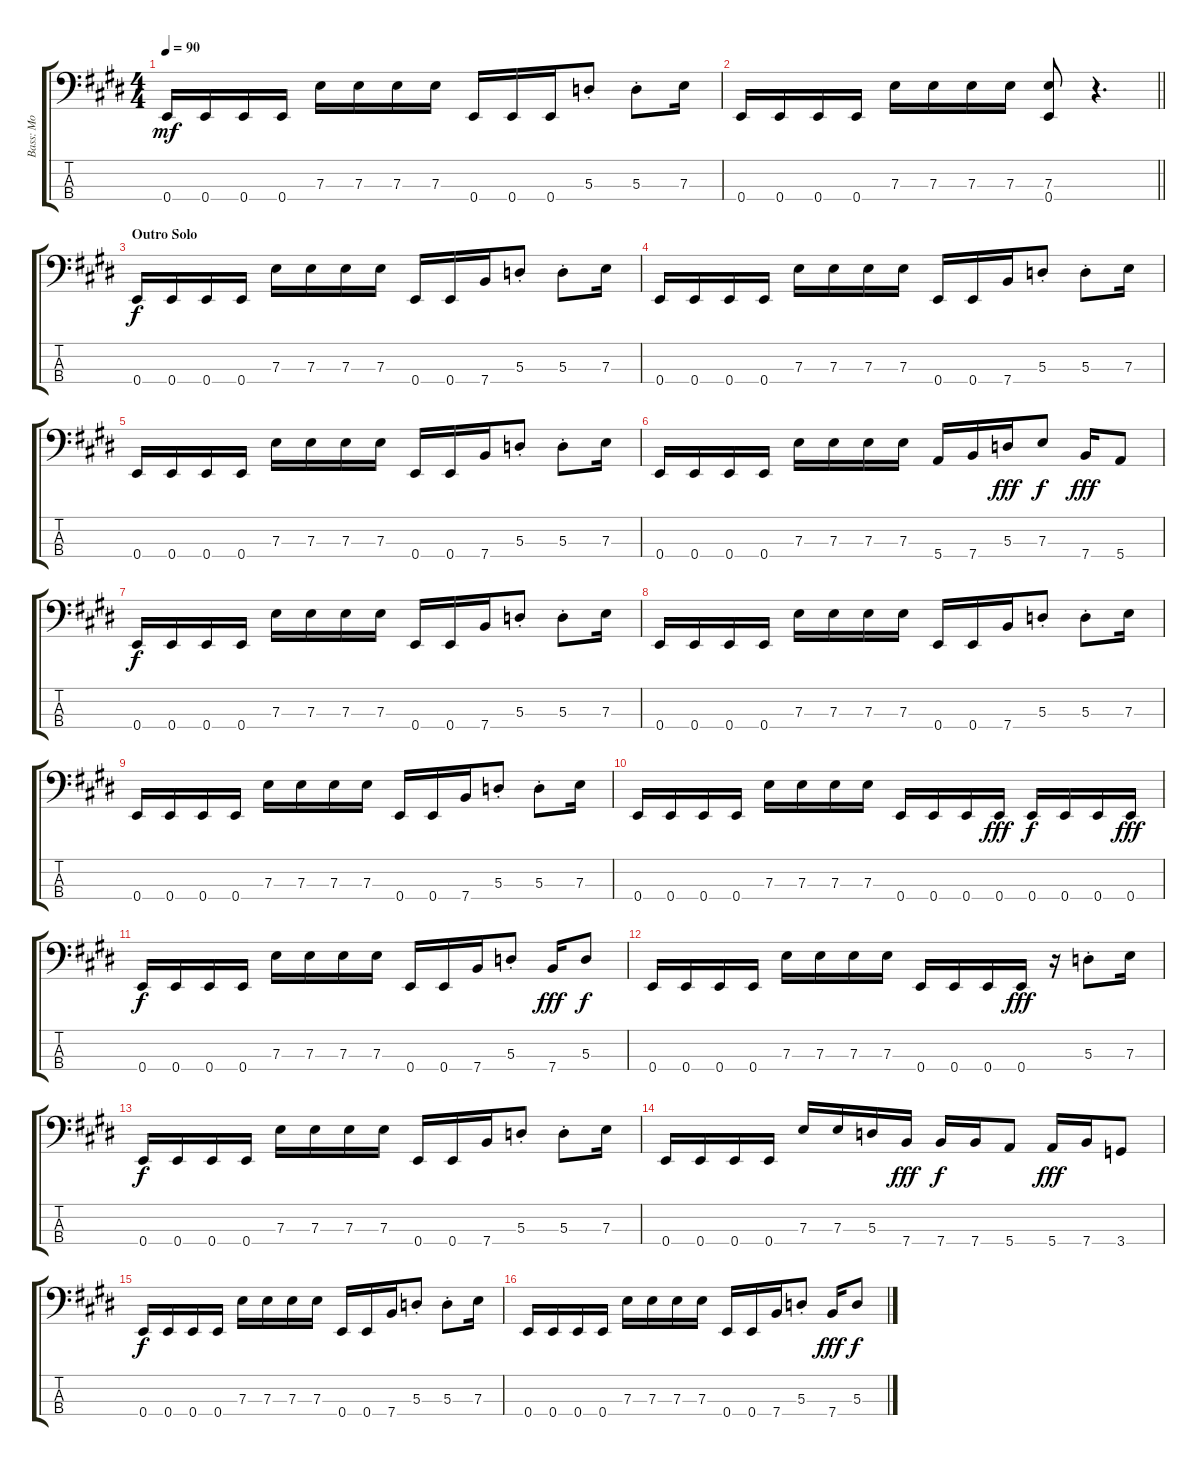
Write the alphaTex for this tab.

\track ("Bass: Mo" "Bass: Mo") {instrument electricbassfinger}
\staff {score tabs}
\tuning (G2 D2 A1 E1) {hide}
\ts (4 4)
\tempo 90
\clef f4
\ks e
0.4.16{dy mf} 0.4.16 0.4.16 0.4.16 7.3.16 7.3.16 7.3.16 7.3.16 0.4.16 0.4.16 0.4.16 5.3{st}.8 5.3{st}.8 7.3.16 |
\barLineRight lightlight
0.4.16 0.4.16 0.4.16 0.4.16 7.3.16 7.3.16 7.3.16 7.3.16 (7.3 0.4).8 r.4{d} |
\section ("" "Outro Solo")
0.4.16{dy f} 0.4.16 0.4.16 0.4.16 7.3.16 7.3.16 7.3.16 7.3.16 0.4.16 0.4.16 7.4.16 5.3{st}.8 5.3{st}.8 7.3.16 |
0.4.16 0.4.16 0.4.16 0.4.16 7.3.16 7.3.16 7.3.16 7.3.16 0.4.16 0.4.16 7.4.16 5.3{st}.8 5.3{st}.8 7.3.16 |
0.4.16 0.4.16 0.4.16 0.4.16 7.3.16 7.3.16 7.3.16 7.3.16 0.4.16 0.4.16 7.4.16 5.3{st}.8 5.3{st}.8 7.3.16 |
0.4.16 0.4.16 0.4.16 0.4.16 7.3.16 7.3.16 7.3.16 7.3.16 5.4.16 7.4.16 5.3.16{dy fff} 7.3.8{dy f} 7.4.16{dy fff} 5.4.8 |
0.4.16{dy f} 0.4.16 0.4.16 0.4.16 7.3.16 7.3.16 7.3.16 7.3.16 0.4.16 0.4.16 7.4.16 5.3{st}.8 5.3{st}.8 7.3.16 |
0.4.16 0.4.16 0.4.16 0.4.16 7.3.16 7.3.16 7.3.16 7.3.16 0.4.16 0.4.16 7.4.16 5.3{st}.8 5.3{st}.8 7.3.16 |
0.4.16 0.4.16 0.4.16 0.4.16 7.3.16 7.3.16 7.3.16 7.3.16 0.4.16 0.4.16 7.4.16 5.3{st}.8 5.3{st}.8 7.3.16 |
0.4.16 0.4.16 0.4.16 0.4.16 7.3.16 7.3.16 7.3.16 7.3.16 0.4.16 0.4.16 0.4.16 0.4.16{dy fff} 0.4.16{dy f} 0.4.16 0.4.16 0.4.16{dy fff} |
0.4.16{dy f} 0.4.16 0.4.16 0.4.16 7.3.16 7.3.16 7.3.16 7.3.16 0.4.16 0.4.16 7.4.16 5.3{st}.8 7.4.16{dy fff} 5.3.8{dy f} |
0.4.16 0.4.16 0.4.16 0.4.16 7.3.16 7.3.16 7.3.16 7.3.16 0.4.16 0.4.16 0.4.16 0.4.16{dy fff} r.16 5.3{st}.8 7.3.16 |
0.4.16{dy f} 0.4.16 0.4.16 0.4.16 7.3.16 7.3.16 7.3.16 7.3.16 0.4.16 0.4.16 7.4.16 5.3{st}.8 5.3{st}.8 7.3.16 |
0.4.16 0.4.16 0.4.16 0.4.16 7.3.16 7.3.16 5.3.16 7.4.16{dy fff} 7.4.16{dy f} 7.4.16 5.4.8 5.4.16{dy fff} 7.4.16 3.4.8 |
0.4.16{dy f} 0.4.16 0.4.16 0.4.16 7.3.16 7.3.16 7.3.16 7.3.16 0.4.16 0.4.16 7.4.16 5.3{st}.8 5.3{st}.8 7.3.16 |
0.4.16 0.4.16 0.4.16 0.4.16 7.3.16 7.3.16 7.3.16 7.3.16 0.4.16 0.4.16 7.4.16 5.3{st}.8 7.4.16{dy fff} 5.3.8{dy f}
